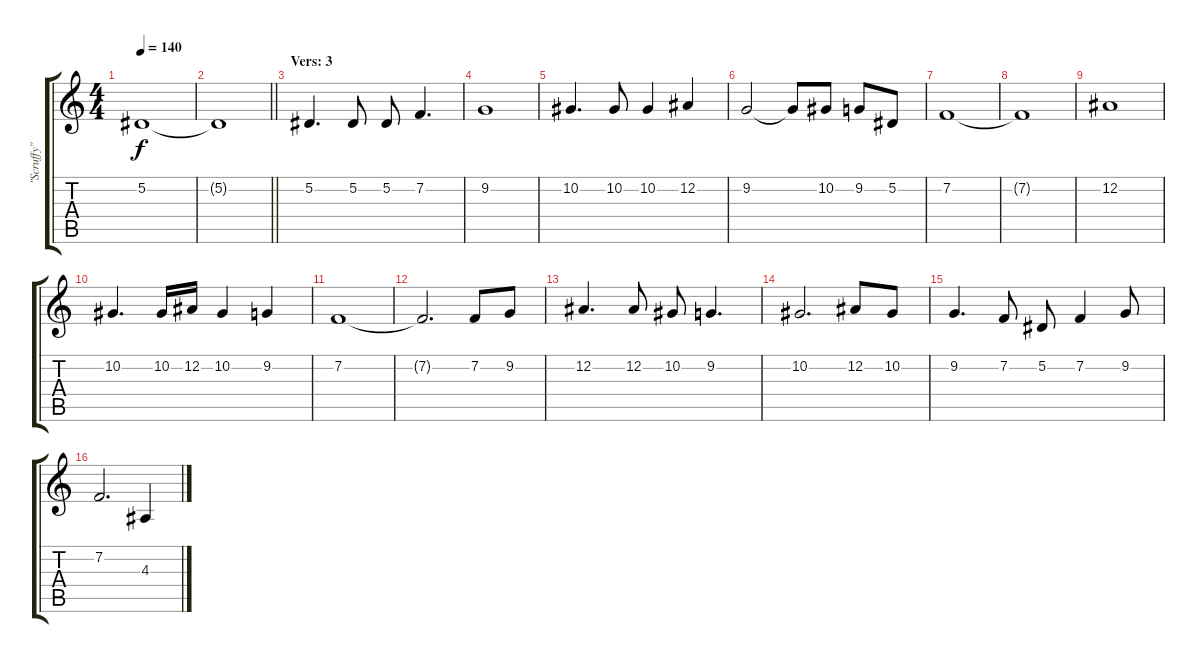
\track ("\"Scruffy\" Wallace" "\"Scruffy\" ") {instrument bagpipe}
\staff {score tabs}
\tuning (Eb4 Bb3 Gb3 Db3 Ab2 Eb2) {hide}
\ts (4 4)
\tempo 140
\clef g2
\ks c
5.2.1{dy f} |
\barLineRight lightlight
5.2{t}.1 |
\section ("" "Vers: 3")
5.2.4{d} 5.2.8 5.2.8 7.2.4{d} |
9.2.1 |
10.2.4{d} 10.2.8 10.2.4 12.2.4 |
9.2.2 9.2{t}.8 10.2.8 9.2.8 5.2.8 |
7.2.1 |
7.2{t}.1 |
12.2.1 |
10.2.4{d} 10.2.16 12.2.16 10.2.4 9.2.4 |
7.2.1 |
7.2{t}.2{d} 7.2.8 9.2.8 |
12.2.4{d} 12.2.8 10.2.8 9.2.4{d} |
10.2.2{d} 12.2.8 10.2.8 |
9.2.4{d} 7.2.8 5.2.8 7.2.4 9.2.8 |
7.2.2{d} 4.3.4
